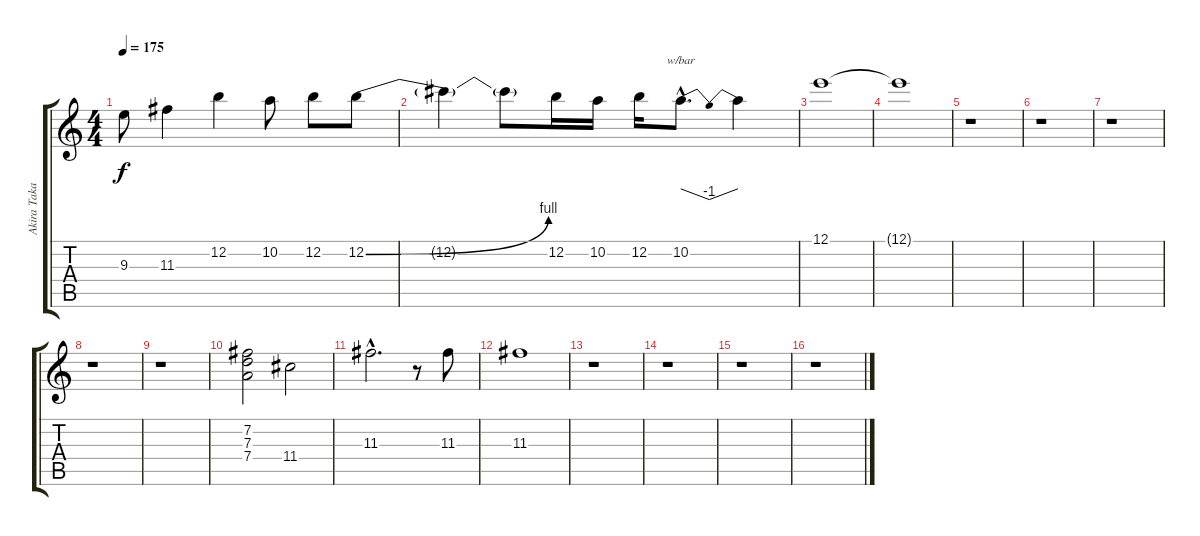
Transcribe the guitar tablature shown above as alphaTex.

\track ("Akira Takasaki 2" "Akira Taka") {instrument distortionguitar}
\staff {score tabs}
\tuning (E4 B3 G3 D3 A2 E2) {hide}
\ts (4 4)
\tempo 175
\clef g2
\ks c
9.3{t}.8{dy f} 11.3.4 12.2.4 10.2.8 12.2.8 12.2{be (bend 0 0 60 4)}.8 |
12.2{t}.4 12.2{t}.8 12.2.16 10.2.16 12.2.16 10.2{hac}.8{d tbe (dip default 0 0 30 -4 60 0)} 10.2{t}.4 |
12.1.1 |
12.1{t}.1 |
r.1 |
r.1 |
r.1 |
r.1 |
r.1 |
(7.2 7.3 7.4).2 11.4.2 |
11.3{hac}.2{d} r.8 11.3.8 |
11.3.1 |
r.1 |
r.1 |
r.1 |
r.1
